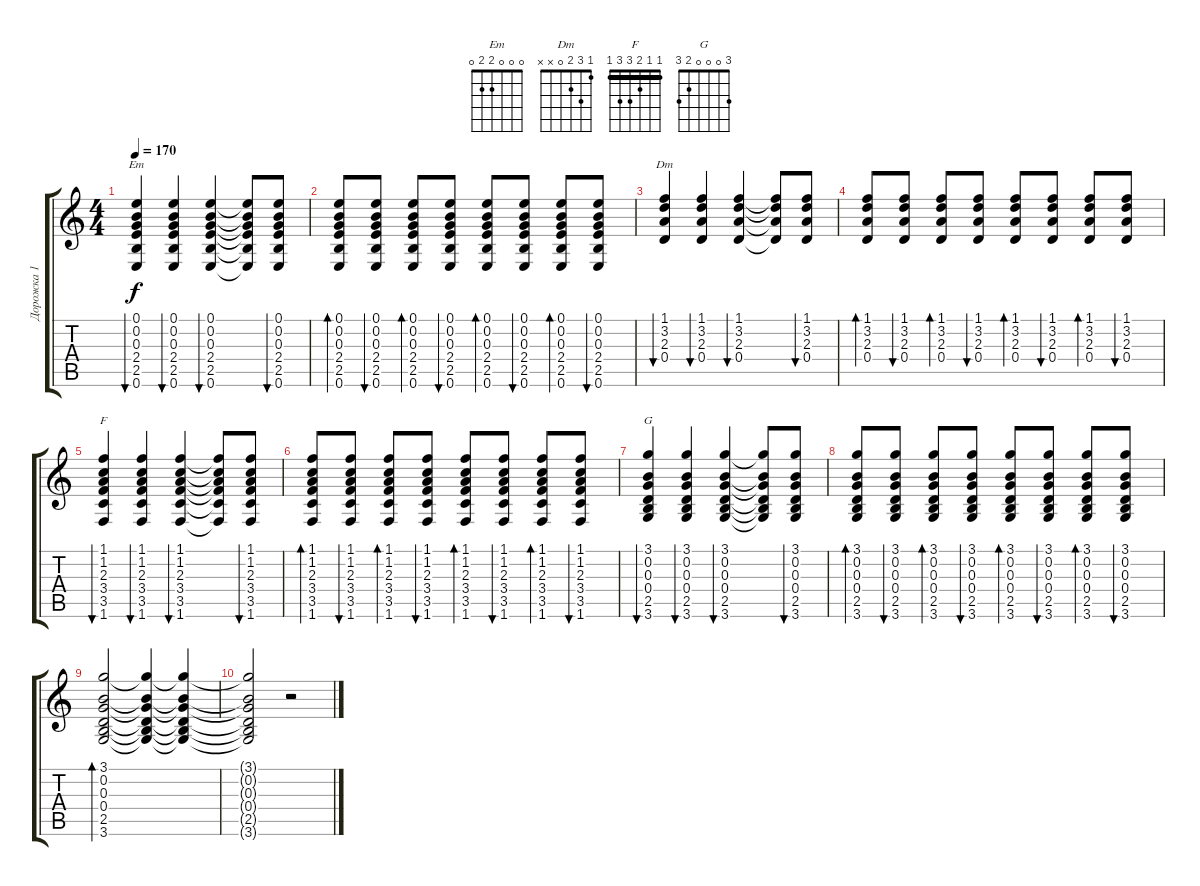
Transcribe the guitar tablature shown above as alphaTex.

\track ("Дорожка 1" "Дорожка 1") {instrument acousticguitarnylon}
\staff {score tabs}
\tuning (E4 B3 G3 D3 A2 E2) {hide}
\chord ("Em" 0 0 0 2 2 0)
\chord ("Dm" 1 3 2 0 x x)
\chord ("F" 1 1 2 3 3 1) {barre 1}
\chord ("G" 3 0 0 0 2 3)
\ts (4 4)
\tempo 170
\clef g2
\ks c
(0.1 0.2 0.3 2.4 2.5 0.6).4{bu 120 ch "Em" dy f} (0.1 0.2 0.3 2.4 2.5 0.6).4{bu 120} (0.1 0.2 0.3 2.4 2.5 0.6).4{bu 120} (0.1{t} 0.2{t} 0.3{t} 2.4{t} 2.5{t} 0.6{t}).8 (0.1 0.2 0.3 2.4 2.5 0.6).8{bu 120} |
(0.1 0.2 0.3 2.4 2.5 0.6).8{bd 120} (0.1 0.2 0.3 2.4 2.5 0.6).8{bu 120} (0.1 0.2 0.3 2.4 2.5 0.6).8{bd 120} (0.1 0.2 0.3 2.4 2.5 0.6).8{bu 120} (0.1 0.2 0.3 2.4 2.5 0.6).8{bd 120} (0.1 0.2 0.3 2.4 2.5 0.6).8{bu 120} (0.1 0.2 0.3 2.4 2.5 0.6).8{bd 120} (0.1 0.2 0.3 2.4 2.5 0.6).8{bu 120} |
(1.1 3.2 2.3 0.4).4{bu 120 ch "Dm"} (1.1 3.2 2.3 0.4).4{bu 120} (1.1 3.2 2.3 0.4).4{bu 120} (1.1{t} 3.2{t} 2.3{t} 0.4{t}).8 (1.1 3.2 2.3 0.4).8{bu 120} |
(1.1 3.2 2.3 0.4).8{bd 120} (1.1 3.2 2.3 0.4).8{bu 120} (1.1 3.2 2.3 0.4).8{bd 120} (1.1 3.2 2.3 0.4).8{bu 120} (1.1 3.2 2.3 0.4).8{bd 120} (1.1 3.2 2.3 0.4).8{bu 120} (1.1 3.2 2.3 0.4).8{bd 120} (1.1 3.2 2.3 0.4).8{bu 120} |
(1.1 1.2 2.3 3.4 3.5 1.6).4{bu 120 ch "F"} (1.1 1.2 2.3 3.4 3.5 1.6).4{bu 120} (1.1 1.2 2.3 3.4 3.5 1.6).4{bu 120} (1.1{t} 1.2{t} 2.3{t} 3.4{t} 3.5{t} 1.6{t}).8 (1.1 1.2 2.3 3.4 3.5 1.6).8{bu 120} |
(1.1 1.2 2.3 3.4 3.5 1.6).8{bd 120} (1.1 1.2 2.3 3.4 3.5 1.6).8{bu 120} (1.1 1.2 2.3 3.4 3.5 1.6).8{bd 120} (1.1 1.2 2.3 3.4 3.5 1.6).8{bu 120} (1.1 1.2 2.3 3.4 3.5 1.6).8{bd 120} (1.1 1.2 2.3 3.4 3.5 1.6).8{bu 120} (1.1 1.2 2.3 3.4 3.5 1.6).8{bd 120} (1.1 1.2 2.3 3.4 3.5 1.6).8{bu 120} |
(3.1 0.2 0.3 0.4 2.5 3.6).4{bu 120 ch "G"} (3.1 0.2 0.3 0.4 2.5 3.6).4{bu 120} (3.1 0.2 0.3 0.4 2.5 3.6).4{bu 120} (3.1{t} 0.2{t} 0.3{t} 0.4{t} 2.5{t} 3.6{t}).8 (3.1 0.2 0.3 0.4 2.5 3.6).8{bu 120} |
(3.1 0.2 0.3 0.4 2.5 3.6).8{bd 120} (3.1 0.2 0.3 0.4 2.5 3.6).8{bu 120} (3.1 0.2 0.3 0.4 2.5 3.6).8{bd 120} (3.1 0.2 0.3 0.4 2.5 3.6).8{bu 120} (3.1 0.2 0.3 0.4 2.5 3.6).8{bd 120} (3.1 0.2 0.3 0.4 2.5 3.6).8{bu 120} (3.1 0.2 0.3 0.4 2.5 3.6).8{bd 120} (3.1 0.2 0.3 0.4 2.5 3.6).8{bu 120} |
(3.1 0.2 0.3 0.4 2.5 3.6).2{bd 240} (3.1{t} 0.2{t} 0.3{t} 0.4{t} 2.5{t} 3.6{t}).4 (3.1{t} 0.2{t} 0.3{t} 0.4{t} 2.5{t} 3.6{t}).4 |
(3.1{t} 0.2{t} 0.3{t} 0.4{t} 2.5{t} 3.6{t}).2 r.2
